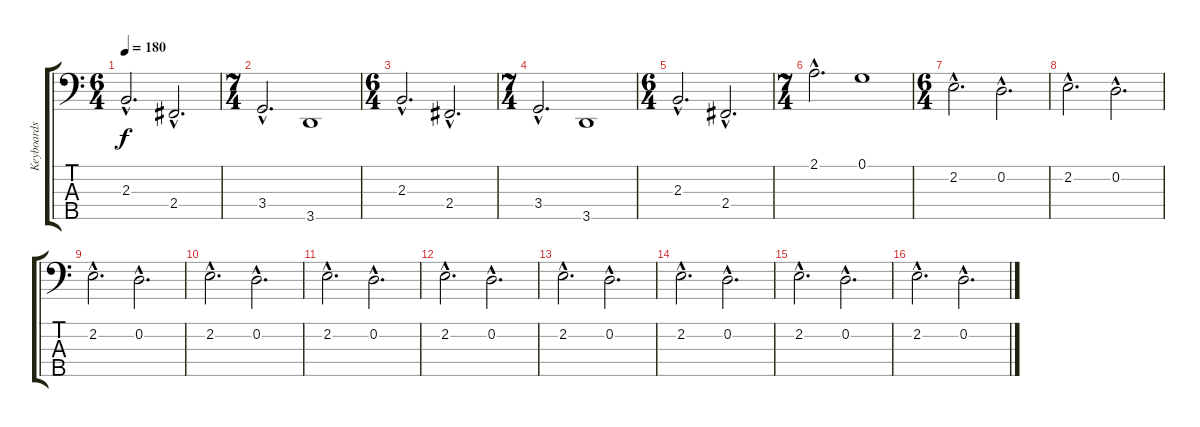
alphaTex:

\track ("Keyboards 1 Left" "Keyboards ") {instrument electricbassfinger}
\staff {score tabs}
\tuning (G2 D2 A1 E1 B0) {hide}
\ts (6 4)
\tempo 180
\clef f4
\ks c
2.3{hac}.2{d dy f} 2.4{hac}.2{d} |
\ts (7 4)
3.4{hac}.2{d} 3.5.1 |
\ts (6 4)
2.3{hac}.2{d} 2.4{hac}.2{d} |
\ts (7 4)
3.4{hac}.2{d} 3.5.1 |
\ts (6 4)
2.3{hac}.2{d} 2.4{hac}.2{d} |
\ts (7 4)
2.1{hac}.2{d} 0.1.1 |
\ts (6 4)
2.2{hac}.2{d} 0.2{hac}.2{d} |
2.2{hac}.2{d} 0.2{hac}.2{d} |
2.2{hac}.2{d} 0.2{hac}.2{d} |
2.2{hac}.2{d} 0.2{hac}.2{d} |
2.2{hac}.2{d} 0.2{hac}.2{d} |
2.2{hac}.2{d} 0.2{hac}.2{d} |
2.2{hac}.2{d} 0.2{hac}.2{d} |
2.2{hac}.2{d} 0.2{hac}.2{d} |
2.2{hac}.2{d} 0.2{hac}.2{d} |
2.2{hac}.2{d} 0.2{hac}.2{d}
